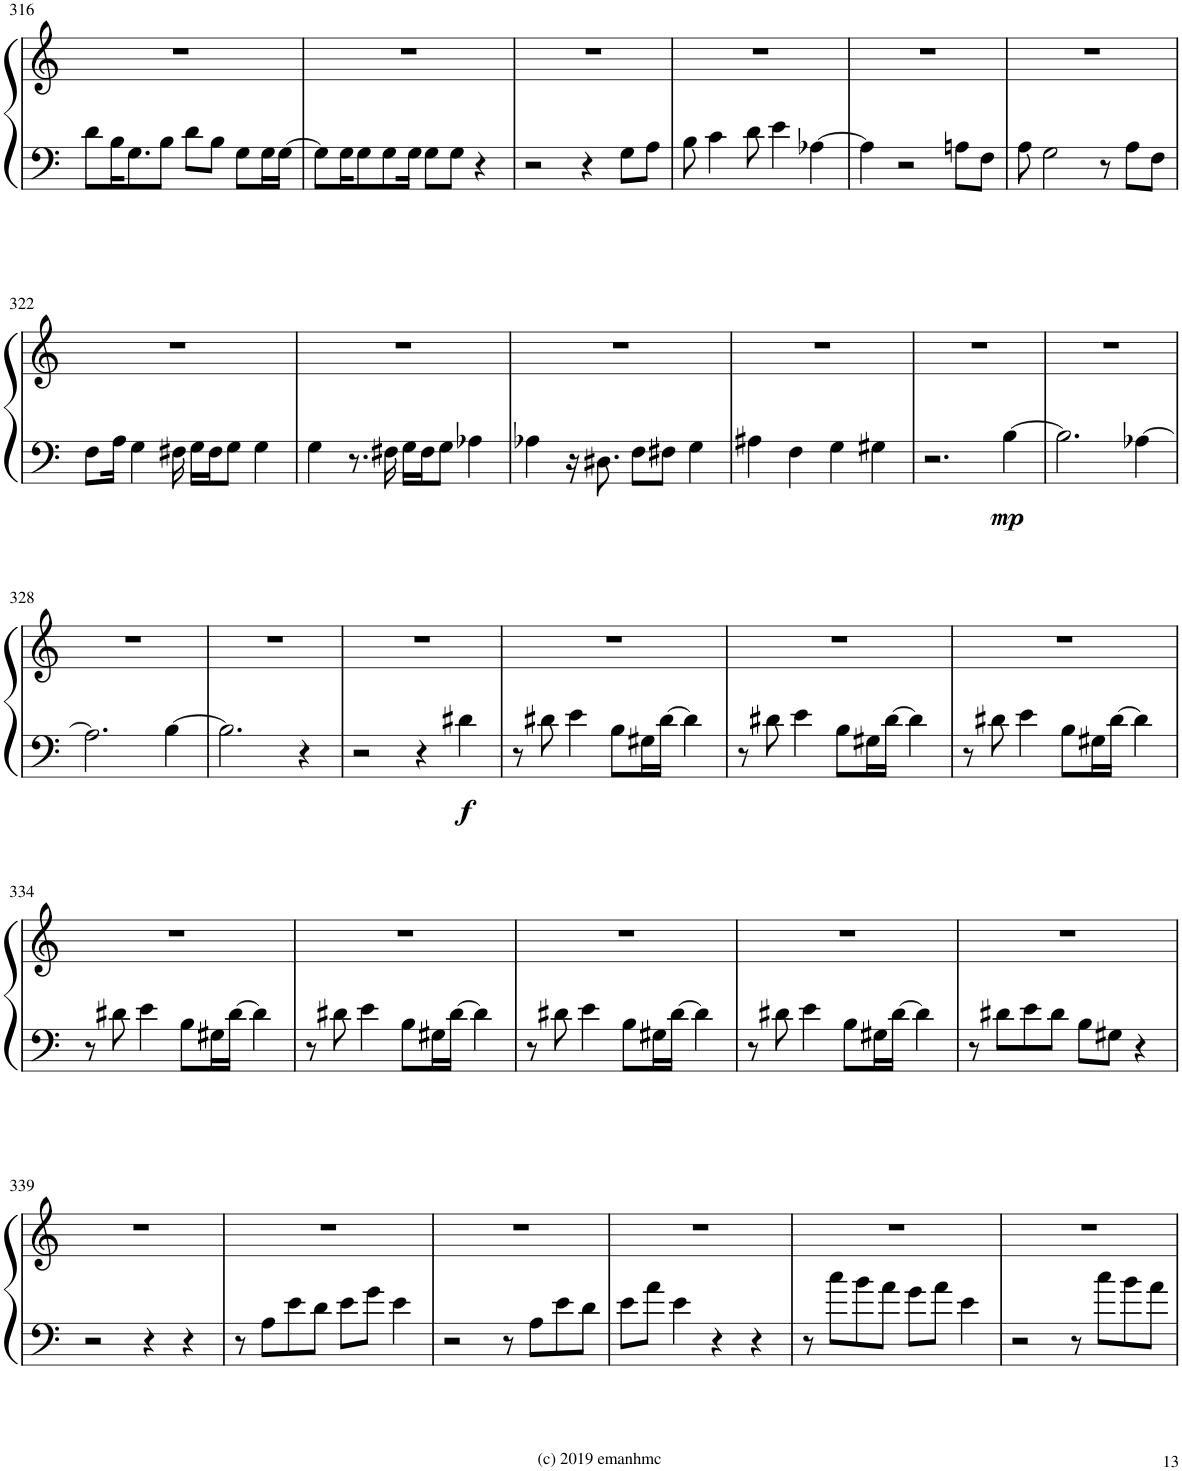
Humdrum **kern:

**kern	**kern	**dynam
*part1	*part1	*part1
*staff2	*staff1	*staff1/2
*I"Piano	*	*
*I'Pno.	*	*
!!LO:PB:g=z
*clefF4	*clefG2	*
*k[]	*k[]	*
*M4/4	*M4/4	*
*met(c)	*met(c)	*
=316	=316	=316
8d\L	1r	.
16B\K	.	.
8.G\	.	.
8B\J	.	.
8d\L	.	.
8B\J	.	.
8G\L	.	.
16G\L	.	.
[16G\JJ	.	.
=317	=317	=317
8G\L]	1r	.
16G\K	.	.
8G\	.	.
8G\	.	.
16G\Jk	.	.
8G\L	.	.
8G\J	.	.
4r	.	.
=318	=318	=318
2r	1r	.
4r	.	.
8G\L	.	.
8A\J	.	.
=319	=319	=319
8B\	1r	.
4c\	.	.
8d\	.	.
4e\	.	.
[4A-X\	.	.
=320	=320	=320
4A-\]	1r	.
2r	.	.
8An\L	.	.
8F\J	.	.
=321	=321	=321
8A\	1r	.
2G\	.	.
8r	.	.
8A\L	.	.
8F\J	.	.
!!LO:LB:g=z
=322	=322	=322
8F\L	1r	.
16A\Jk	.	.
4G\	.	.
16F#X\	.	.
16G\LL	.	.
16F#\J	.	.
8G\J	.	.
4G\	.	.
=323	=323	=323
4G\	1r	.
8.r	.	.
16F#X\	.	.
16G\LL	.	.
16F#\J	.	.
8G\J	.	.
4A-X\	.	.
=324	=324	=324
4A-X\	1r	.
16r	.	.
8.D#X\	.	.
8F\L	.	.
8F#X\J	.	.
4G\	.	.
=325	=325	=325
4A#X\	1r	.
4F\	.	.
4G\	.	.
4G#X\	.	.
=326	=326	=326
2.r	1r	.
!	!	!LO:DY:b=2
[4B\	.	mp
=327	=327	=327
2.B\]	1r	.
[4A-X\	.	.
!!LO:LB:g=z
=328	=328	=328
2.A-\]	1r	.
[4B\	.	.
=329	=329	=329
2.B\]	1r	.
4r	.	.
=330	=330	=330
2r	1r	.
4r	.	.
!	!	!LO:DY:b=2
4d#X\	.	f
=331	=331	=331
8r	1r	.
8d#X\	.	.
4e\	.	.
8B\L	.	.
16G#X\L	.	.
[16d#\JJ	.	.
4d#\]	.	.
=332	=332	=332
8r	1r	.
8d#X\	.	.
4e\	.	.
8B\L	.	.
16G#X\L	.	.
[16d#\JJ	.	.
4d#\]	.	.
=333	=333	=333
8r	1r	.
8d#X\	.	.
4e\	.	.
8B\L	.	.
16G#X\L	.	.
[16d#\JJ	.	.
4d#\]	.	.
!!LO:LB:g=z
=334	=334	=334
8r	1r	.
8d#X\	.	.
4e\	.	.
8B\L	.	.
16G#X\L	.	.
[16d#\JJ	.	.
4d#\]	.	.
=335	=335	=335
8r	1r	.
8d#X\	.	.
4e\	.	.
8B\L	.	.
16G#X\L	.	.
[16d#\JJ	.	.
4d#\]	.	.
=336	=336	=336
8r	1r	.
8d#X\	.	.
4e\	.	.
8B\L	.	.
16G#X\L	.	.
[16d#\JJ	.	.
4d#\]	.	.
=337	=337	=337
8r	1r	.
8d#X\	.	.
4e\	.	.
8B\L	.	.
16G#X\L	.	.
[16d#\JJ	.	.
4d#\]	.	.
=338	=338	=338
8r	1r	.
8d#X\L	.	.
8e\	.	.
8d#\J	.	.
8B\L	.	.
8G#X\J	.	.
4r	.	.
!!LO:LB:g=z
=339	=339	=339
2r	1r	.
4r	.	.
4r	.	.
=340	=340	=340
8r	1r	.
8A\L	.	.
8e\	.	.
8d\J	.	.
8e\L	.	.
8g\J	.	.
4e\	.	.
=341	=341	=341
2r	1r	.
8r	.	.
8A\L	.	.
8e\	.	.
8d\J	.	.
=342	=342	=342
8e\L	1r	.
8a\J	.	.
4e\	.	.
4r	.	.
4r	.	.
=343	=343	=343
8r	1r	.
8cc\L	.	.
8b\	.	.
8a\J	.	.
8g\L	.	.
8a\J	.	.
4e\	.	.
=344	=344	=344
2r	1r	.
8r	.	.
8cc\L	.	.
8b\	.	.
8a\J	.	.
=	=	=
*-	*-	*-
